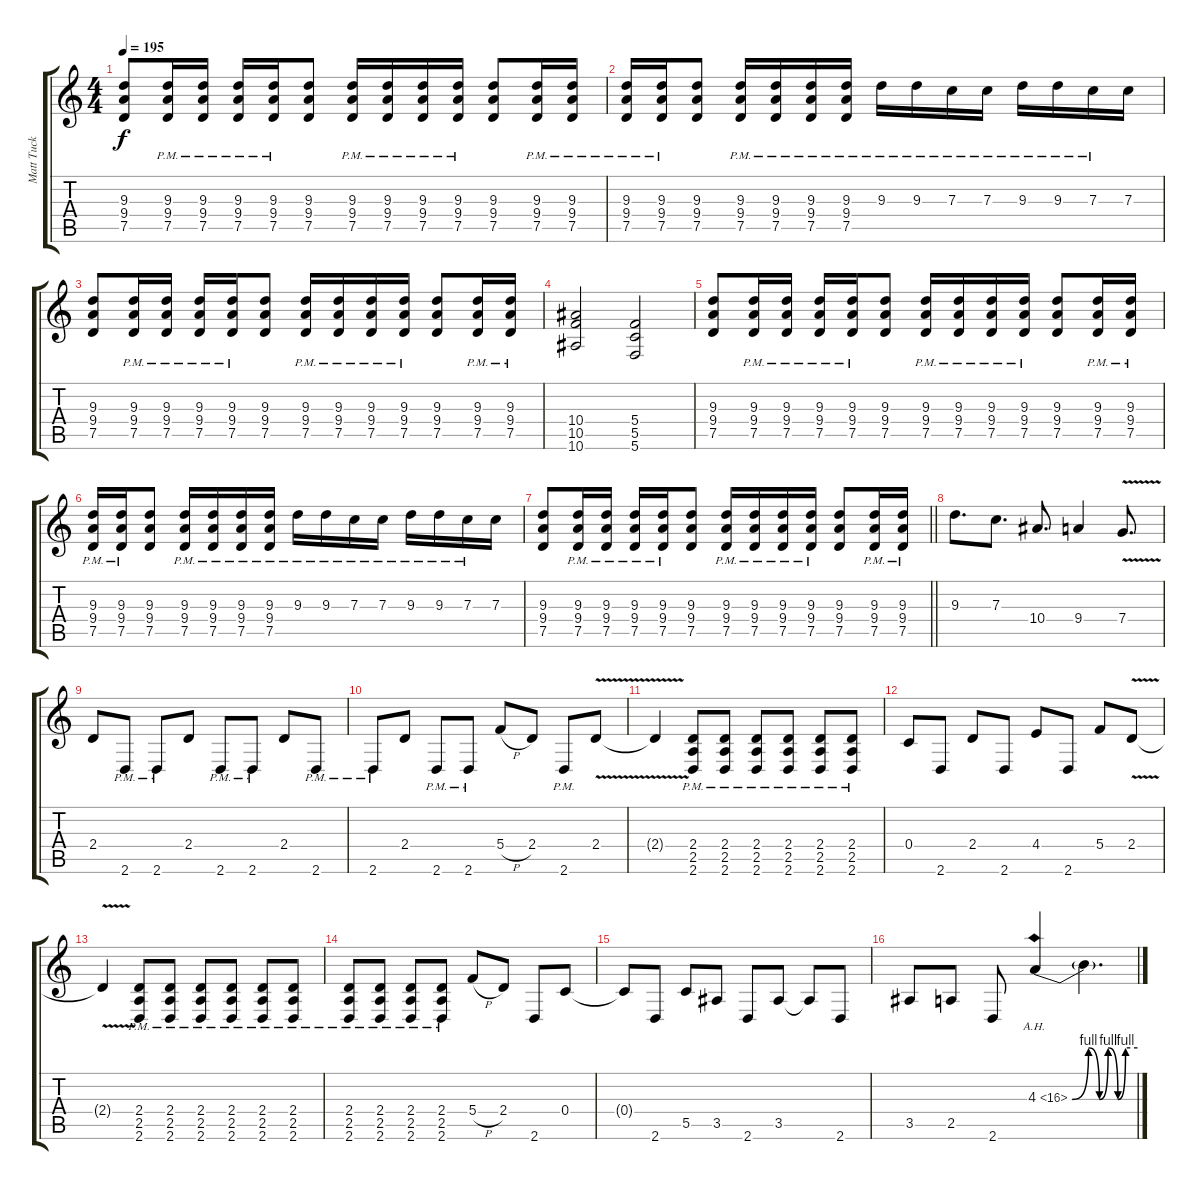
\track ("Matt Tuck" "Matt Tuck") {instrument distortionguitar}
\staff {score tabs}
\tuning (D4 A3 F3 C3 G2 C2) {hide}
\ts (4 4)
\tempo 195
\clef g2
\ks c
(9.3 9.4 7.5).8{dy f} (9.3{pm} 9.4{pm} 7.5{pm}).16 (9.3{pm} 9.4{pm} 7.5{pm}).16 (9.3{pm} 9.4{pm} 7.5{pm}).16 (9.3{pm} 9.4{pm} 7.5{pm}).16 (9.3 9.4 7.5).8 (9.3{pm} 9.4{pm} 7.5{pm}).16 (9.3{pm} 9.4{pm} 7.5{pm}).16 (9.3{pm} 9.4{pm} 7.5{pm}).16 (9.3{pm} 9.4{pm} 7.5{pm}).16 (9.3 9.4 7.5).8 (9.3{pm} 9.4{pm} 7.5{pm}).16 (9.3{pm} 9.4{pm} 7.5{pm}).16 |
(9.3{pm} 9.4{pm} 7.5{pm}).16 (9.3{pm} 9.4{pm} 7.5{pm}).16 (9.3 9.4 7.5).8 (9.3 9.4 7.5{pm}).16 (9.3{pm} 9.4 7.5{pm}).16 (9.3 9.4 7.5{pm}).16 (9.3{pm} 9.4{pm} 7.5{pm}).16 9.3{pm}.16 9.3{pm}.16 7.3{pm}.16 7.3{pm}.16 9.3{pm}.16 9.3{pm}.16 7.3{pm}.16 7.3.16 |
(9.3 9.4 7.5).8 (9.3{pm} 9.4{pm} 7.5{pm}).16 (9.3{pm} 9.4{pm} 7.5{pm}).16 (9.3{pm} 9.4{pm} 7.5{pm}).16 (9.3{pm} 9.4{pm} 7.5{pm}).16 (9.3 9.4 7.5).8 (9.3{pm} 9.4{pm} 7.5{pm}).16 (9.3{pm} 9.4{pm} 7.5{pm}).16 (9.3{pm} 9.4{pm} 7.5{pm}).16 (9.3{pm} 9.4{pm} 7.5{pm}).16 (9.3 9.4 7.5).8 (9.3{pm} 9.4{pm} 7.5{pm}).16 (9.3{pm} 9.4{pm} 7.5{pm}).16 |
(10.4 10.5 10.6).2 (5.4 5.5 5.6).2 |
(9.3 9.4 7.5).8 (9.3{pm} 9.4{pm} 7.5{pm}).16 (9.3{pm} 9.4{pm} 7.5{pm}).16 (9.3{pm} 9.4{pm} 7.5{pm}).16 (9.3{pm} 9.4{pm} 7.5{pm}).16 (9.3 9.4 7.5).8 (9.3{pm} 9.4{pm} 7.5{pm}).16 (9.3{pm} 9.4{pm} 7.5{pm}).16 (9.3{pm} 9.4{pm} 7.5{pm}).16 (9.3{pm} 9.4{pm} 7.5{pm}).16 (9.3 9.4 7.5).8 (9.3{pm} 9.4{pm} 7.5{pm}).16 (9.3{pm} 9.4{pm} 7.5{pm}).16 |
(9.3{pm} 9.4{pm} 7.5{pm}).16 (9.3{pm} 9.4{pm} 7.5{pm}).16 (9.3 9.4 7.5).8 (9.3 9.4 7.5{pm}).16 (9.3{pm} 9.4 7.5{pm}).16 (9.3 9.4 7.5{pm}).16 (9.3{pm} 9.4{pm} 7.5{pm}).16 9.3{pm}.16 9.3{pm}.16 7.3{pm}.16 7.3{pm}.16 9.3{pm}.16 9.3{pm}.16 7.3{pm}.16 7.3.16 |
\barLineRight lightlight
(9.3 9.4 7.5).8 (9.3{pm} 9.4{pm} 7.5{pm}).16 (9.3{pm} 9.4{pm} 7.5{pm}).16 (9.3{pm} 9.4{pm} 7.5{pm}).16 (9.3{pm} 9.4{pm} 7.5{pm}).16 (9.3 9.4 7.5).8 (9.3{pm} 9.4{pm} 7.5{pm}).16 (9.3{pm} 9.4{pm} 7.5{pm}).16 (9.3{pm} 9.4{pm} 7.5{pm}).16 (9.3{pm} 9.4{pm} 7.5{pm}).16 (9.3 9.4 7.5).8 (9.3{pm} 9.4{pm} 7.5{pm}).16 (9.3{pm} 9.4{pm} 7.5{pm}).16 |
9.3.8{d} 7.3.8{d} 10.4.8{d} 9.4.4 7.4{v}.8{d} |
2.4.8 2.6{pm}.8 2.6{pm}.8 2.4.8 2.6{pm}.8 2.6{pm}.8 2.4.8 2.6{pm}.8 |
2.6{pm}.8 2.4.8 2.6{pm}.8 2.6{pm}.8 5.4{h}.8 2.4.8 2.6{pm}.8 2.4{v}.8 |
2.4{t}.4 (2.4 2.5{pm} 2.6).8 (2.4 2.5{pm} 2.6).8 (2.4 2.5{pm} 2.6).8 (2.4 2.5{pm} 2.6).8 (2.4 2.5{pm} 2.6).8 (2.4 2.5{pm} 2.6).8 |
0.4.8 2.6.8 2.4.8 2.6.8 4.4.8 2.6.8 5.4.8 2.4{v}.8 |
2.4{t}.4 (2.4 2.5 2.6{pm}).8 (2.4 2.5 2.6{pm}).8 (2.4 2.5 2.6{pm}).8 (2.4 2.5 2.6{pm}).8 (2.4 2.5 2.6{pm}).8 (2.4 2.5 2.6{pm}).8 |
(2.4 2.5{pm} 2.6).8 (2.4 2.5{pm} 2.6).8 (2.4 2.5{pm} 2.6).8 (2.4 2.5{pm} 2.6).8 5.4{h}.8 2.4.8 2.6.8 0.4.8 |
0.4{t}.8 2.6.8 5.5.8 3.5.8 2.6.8 3.5.8 3.5{t}.8 2.6.8 |
3.5.8 2.5.8 2.6.8 4.3{be (custom 0 0 15 4 25 0 33 4 42 0 49 4 60 4) ah 12}.4 4.3{t}.4{d}
